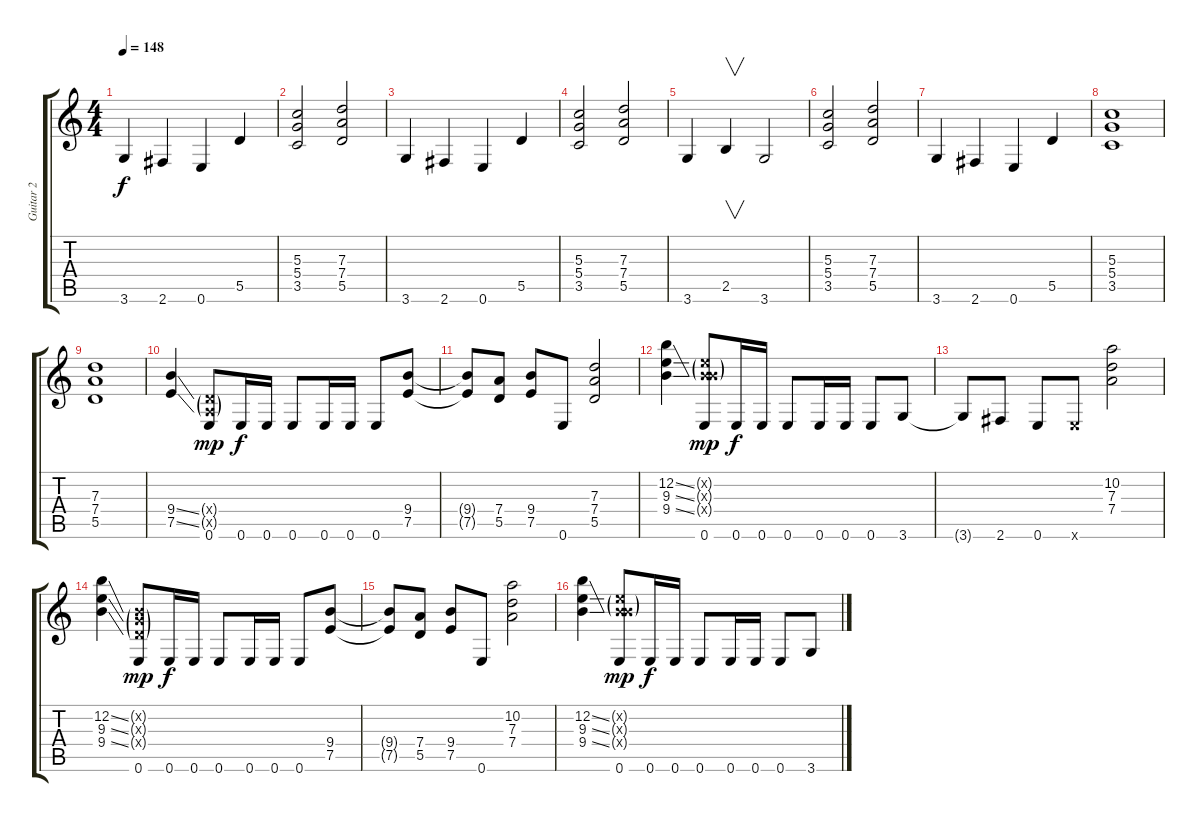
\track ("Guitar 2" "Guitar 2") {instrument overdrivenguitar}
\staff {score tabs}
\tuning (E4 B3 G3 D3 A2 E2) {hide}
\ts (4 4)
\tempo 148
\clef g2
\ks c
3.6.4{dy f} 2.6.4 0.6.4 5.5.4 |
(5.3 5.4 3.5).2 (7.3 7.4 5.5).2 |
3.6.4 2.6.4 0.6.4 5.5.4 |
(5.3 5.4 3.5).2 (7.3 7.4 5.5).2 |
3.6.4 2.5.4{v} 3.6.2 |
(5.3 5.4 3.5).2 (7.3 7.4 5.5).2 |
3.6.4 2.6.4 0.6.4 5.5.4 |
(5.3 5.4 3.5).1 |
(7.3 7.4 5.5).1 |
(9.4{ss} 7.5{ss}).4 (0.4{g x} 0.5{g x} 0.6).8{dy mp} 0.6.16{dy f} 0.6.16 0.6.8 0.6.16 0.6.16 0.6.8 (9.4 7.5).8 |
(9.4{t} 7.5{t}).8 (7.4 5.5).8 (9.4 7.5).8 0.6.8 (7.3 7.4 5.5).2 |
(12.2{ss} 9.3{ss} 9.4{ss}).4 (0.2{g x} 9.3{g x} 9.4{g x} 0.6).8{dy mp} 0.6.16{dy f} 0.6.16 0.6.8 0.6.16 0.6.16 0.6.8 3.6.8 |
3.6{t}.8 2.6.8 0.6.8 0.6{x}.8 (10.2 7.3 7.4).2 |
(12.2{ss} 9.3{ss} 9.4{ss}).4 (0.2{g x} 0.3{g x} 0.4{g x} 0.6).8{dy mp} 0.6.16{dy f} 0.6.16 0.6.8 0.6.16 0.6.16 0.6.8 (9.4 7.5).8 |
(9.4{t} 7.5{t}).8 (7.4 5.5).8 (9.4 7.5).8 0.6.8 (10.2 7.3 7.4).2 |
(12.2{ss} 9.3{ss} 9.4{ss}).4 (0.2{g x} 9.3{g x} 9.4{g x} 0.6).8{dy mp} 0.6.16{dy f} 0.6.16 0.6.8 0.6.16 0.6.16 0.6.8 3.6.8
